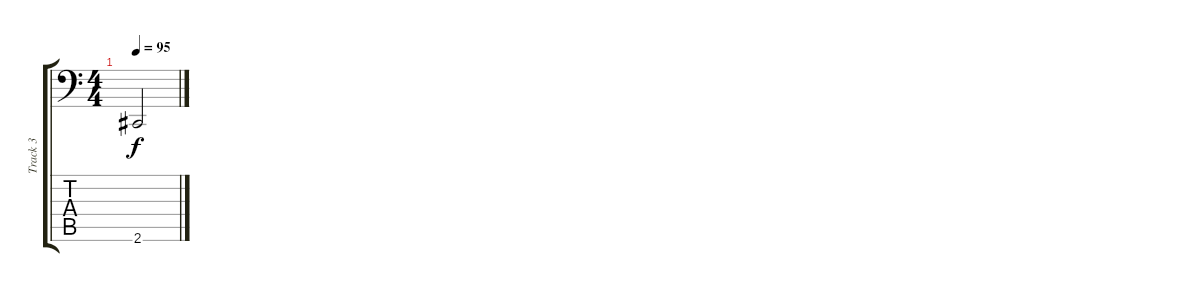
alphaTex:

\track ("Track 3" "Track 3") {instrument electricbassfinger}
\staff {score tabs}
\tuning (C3 G2 D2 A1 E1 B0) {hide}
\ts (4 4)
\tempo 95
\clef f4
\ks c
2.6.2{dy f}
